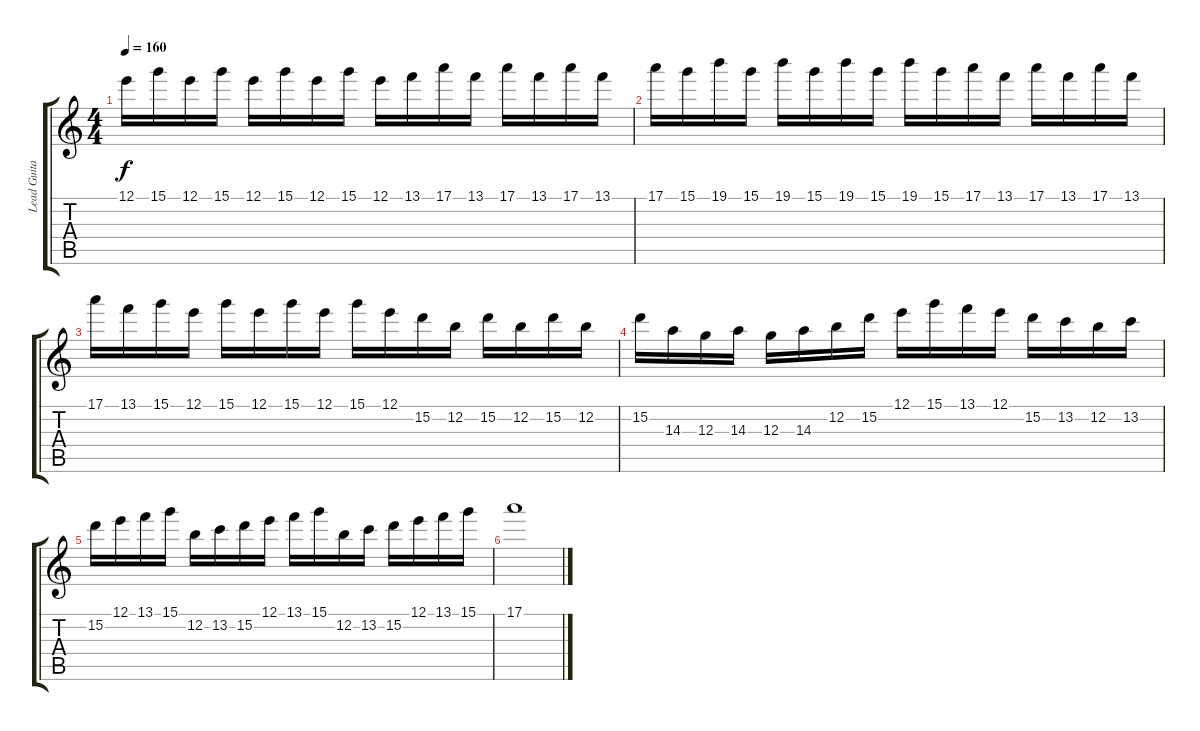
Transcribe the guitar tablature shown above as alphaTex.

\track ("Lead Guitar" "Lead Guita") {instrument distortionguitar}
\staff {score tabs}
\tuning (E4 B3 G3 D3 A2 E2) {hide}
\ts (4 4)
\tempo 160
\clef g2
\ks c
12.1.16{dy f} 15.1.16 12.1.16 15.1.16 12.1.16 15.1.16 12.1.16 15.1.16 12.1.16 13.1.16 17.1.16 13.1.16 17.1.16 13.1.16 17.1.16 13.1.16 |
17.1.16 15.1.16 19.1.16 15.1.16 19.1.16 15.1.16 19.1.16 15.1.16 19.1.16 15.1.16 17.1.16 13.1.16 17.1.16 13.1.16 17.1.16 13.1.16 |
17.1.16 13.1.16 15.1.16 12.1.16 15.1.16 12.1.16 15.1.16 12.1.16 15.1.16 12.1.16 15.2.16 12.2.16 15.2.16 12.2.16 15.2.16 12.2.16 |
15.2.16 14.3.16 12.3.16 14.3.16 12.3.16 14.3.16 12.2.16 15.2.16 12.1.16 15.1.16 13.1.16 12.1.16 15.2.16 13.2.16 12.2.16 13.2.16 |
15.2.16 12.1.16 13.1.16 15.1.16 12.2.16 13.2.16 15.2.16 12.1.16 13.1.16 15.1.16 12.2.16 13.2.16 15.2.16 12.1.16 13.1.16 15.1.16 |
17.1.1
